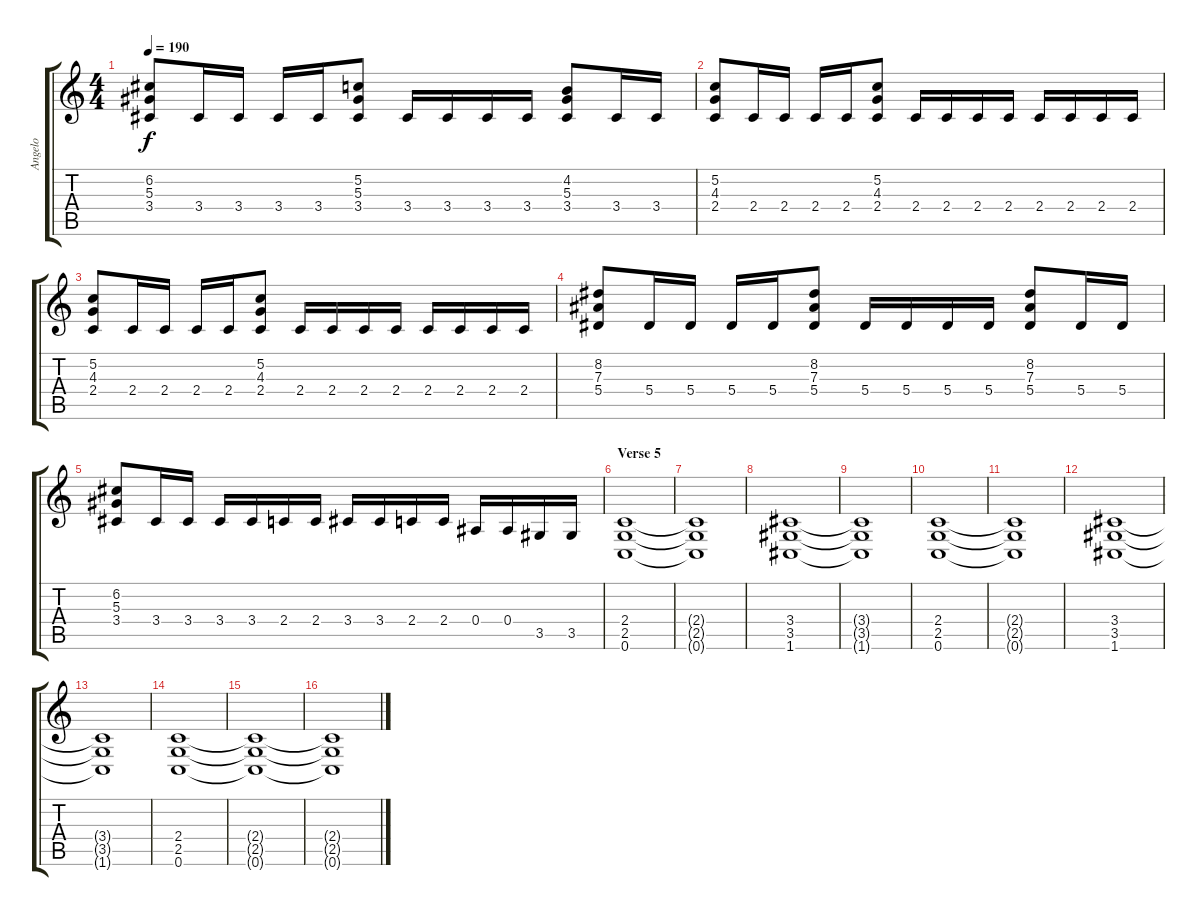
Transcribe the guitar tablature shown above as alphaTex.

\track ("Angelo" "Angelo") {instrument distortionguitar}
\staff {score tabs}
\tuning (C4 G3 Eb3 Bb2 F2 C2) {hide}
\ts (4 4)
\tempo 190
\clef g2
\ks c
(6.2 5.3 3.4).8{dy f} 3.4.16 3.4.16 3.4.16 3.4.16 (5.2 5.3 3.4).8 3.4.16 3.4.16 3.4.16 3.4.16 (4.2 5.3 3.4).8 3.4.16 3.4.16 |
(5.2 4.3 2.4).8 2.4.16 2.4.16 2.4.16 2.4.16 (5.2 4.3 2.4).8 2.4.16 2.4.16 2.4.16 2.4.16 2.4.16 2.4.16 2.4.16 2.4.16 |
(5.2 4.3 2.4).8 2.4.16 2.4.16 2.4.16 2.4.16 (5.2 4.3 2.4).8 2.4.16 2.4.16 2.4.16 2.4.16 2.4.16 2.4.16 2.4.16 2.4.16 |
(8.2 7.3 5.4).8 5.4.16 5.4.16 5.4.16 5.4.16 (8.2 7.3 5.4).8 5.4.16 5.4.16 5.4.16 5.4.16 (8.2 7.3 5.4).8 5.4.16 5.4.16 |
(6.2 5.3 3.4).8 3.4.16 3.4.16 3.4.16 3.4.16 2.4.16 2.4.16 3.4.16 3.4.16 2.4.16 2.4.16 0.4.16 0.4.16 3.5.16 3.5.16 |
\section ("" "Verse 5")
(2.4 2.5 0.6).1 |
(2.4{t} 2.5{t} 0.6{t}).1 |
(3.4 3.5 1.6).1 |
(3.4{t} 3.5{t} 1.6{t}).1 |
(2.4 2.5 0.6).1 |
(2.4{t} 2.5{t} 0.6{t}).1 |
(3.4 3.5 1.6).1 |
(3.4{t} 3.5{t} 1.6{t}).1 |
(2.4 2.5 0.6).1 |
(2.4{t} 2.5{t} 0.6{t}).1 |
(2.4{t} 2.5{t} 0.6{t}).1
